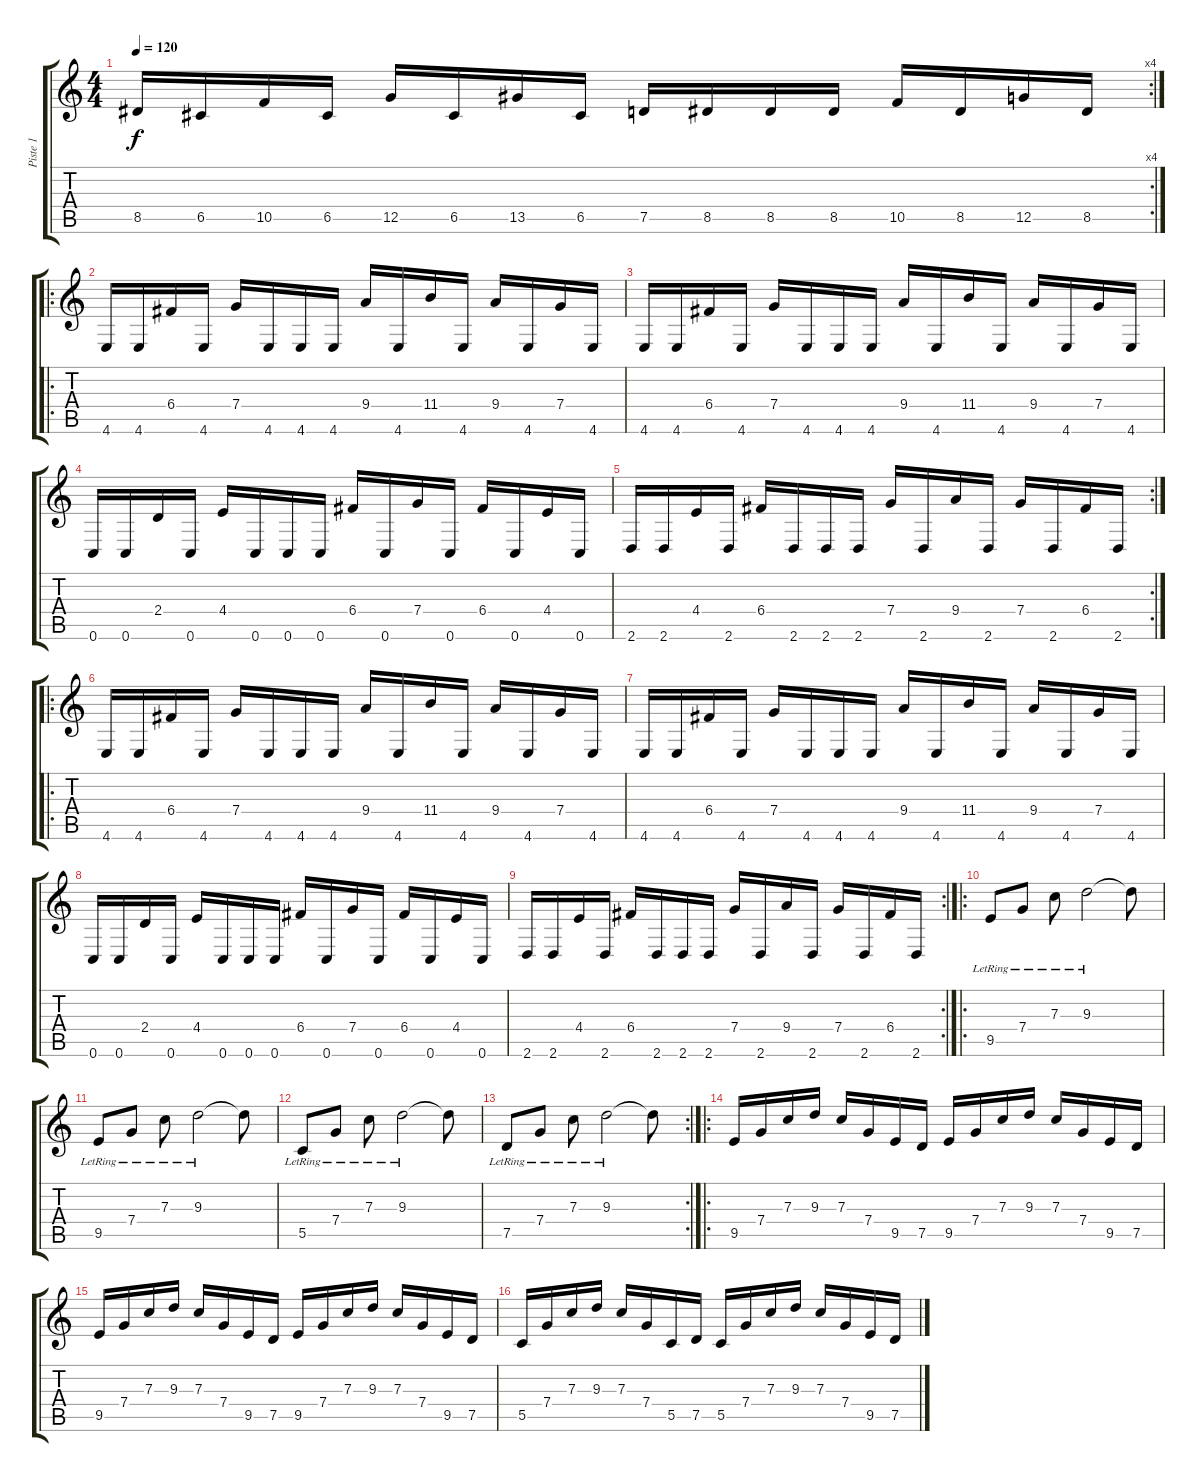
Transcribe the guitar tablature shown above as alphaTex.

\track ("Piste 1" "Piste 1") {instrument distortionguitar}
\staff {score tabs}
\tuning (D4 A3 F3 C3 G2 C2) {hide}
\rc 4
\ts (4 4)
\tempo 120
\clef g2
\ks c
8.5.16{dy f} 6.5.16 10.5.16 6.5.16 12.5.16 6.5.16 13.5.16 6.5.16 7.5.16 8.5.16 8.5.16 8.5.16 10.5.16 8.5.16 12.5.16 8.5.16 |
\ro
4.6.16 4.6.16 6.4.16 4.6.16 7.4.16 4.6.16 4.6.16 4.6.16 9.4.16 4.6.16 11.4.16 4.6.16 9.4.16 4.6.16 7.4.16 4.6.16 |
4.6.16 4.6.16 6.4.16 4.6.16 7.4.16 4.6.16 4.6.16 4.6.16 9.4.16 4.6.16 11.4.16 4.6.16 9.4.16 4.6.16 7.4.16 4.6.16 |
0.6.16 0.6.16 2.4.16 0.6.16 4.4.16 0.6.16 0.6.16 0.6.16 6.4.16 0.6.16 7.4.16 0.6.16 6.4.16 0.6.16 4.4.16 0.6.16 |
\rc 2
2.6.16 2.6.16 4.4.16 2.6.16 6.4.16 2.6.16 2.6.16 2.6.16 7.4.16 2.6.16 9.4.16 2.6.16 7.4.16 2.6.16 6.4.16 2.6.16 |
\ro
4.6.16 4.6.16 6.4.16 4.6.16 7.4.16 4.6.16 4.6.16 4.6.16 9.4.16 4.6.16 11.4.16 4.6.16 9.4.16 4.6.16 7.4.16 4.6.16 |
4.6.16 4.6.16 6.4.16 4.6.16 7.4.16 4.6.16 4.6.16 4.6.16 9.4.16 4.6.16 11.4.16 4.6.16 9.4.16 4.6.16 7.4.16 4.6.16 |
0.6.16 0.6.16 2.4.16 0.6.16 4.4.16 0.6.16 0.6.16 0.6.16 6.4.16 0.6.16 7.4.16 0.6.16 6.4.16 0.6.16 4.4.16 0.6.16 |
\rc 2
2.6.16 2.6.16 4.4.16 2.6.16 6.4.16 2.6.16 2.6.16 2.6.16 7.4.16 2.6.16 9.4.16 2.6.16 7.4.16 2.6.16 6.4.16 2.6.16 |
\ro
9.5{lr}.8 7.4{lr}.8 7.3{lr}.8 9.3{lr}.2 9.3{t}.8 |
9.5{lr}.8 7.4{lr}.8 7.3{lr}.8 9.3{lr}.2 9.3{t}.8 |
5.5{lr}.8 7.4{lr}.8 7.3{lr}.8 9.3{lr}.2 9.3{t}.8 |
\rc 2
7.5{lr}.8 7.4{lr}.8 7.3{lr}.8 9.3{lr}.2 9.3{t}.8 |
\ro
9.5.16 7.4.16 7.3.16 9.3.16 7.3.16 7.4.16 9.5.16 7.5.16 9.5.16 7.4.16 7.3.16 9.3.16 7.3.16 7.4.16 9.5.16 7.5.16 |
9.5.16 7.4.16 7.3.16 9.3.16 7.3.16 7.4.16 9.5.16 7.5.16 9.5.16 7.4.16 7.3.16 9.3.16 7.3.16 7.4.16 9.5.16 7.5.16 |
5.5.16 7.4.16 7.3.16 9.3.16 7.3.16 7.4.16 5.5.16 7.5.16 5.5.16 7.4.16 7.3.16 9.3.16 7.3.16 7.4.16 9.5.16 7.5.16
